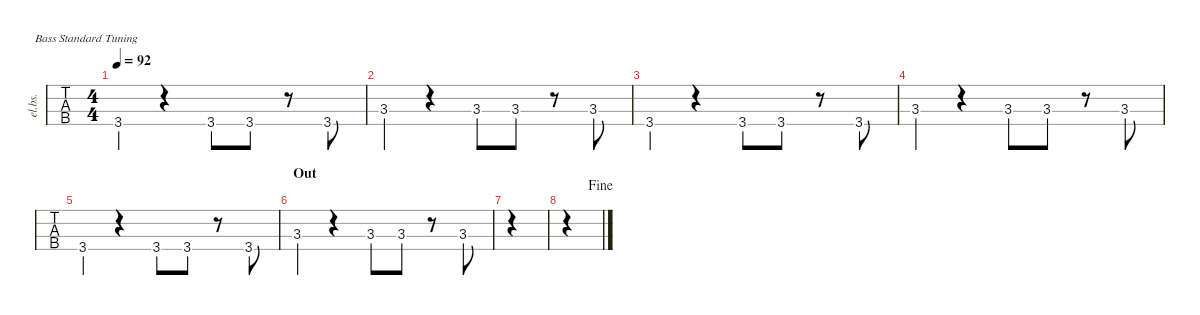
\defaultSystemsLayout 4
\hideDynamics
\bracketExtendMode nobrackets
\track ("Electric Bass" "el.bs.") {defaultSystemsLayout 4 instrument electricbassfinger}
\staff {tabs}
\tuning (G2 D2 A1 E1)
\ts (4 4)
\tempo 92
\clef f4
\ks c
3.4.4{dy mf} r.4 3.4{st}.8 3.4.8 r.8 3.4.8 |
3.3.4 r.4 3.3{st}.8 3.3.8 r.8 3.3.8 |
3.4.4 r.4 3.4{st}.8 3.4.8 r.8 3.4.8 |
3.3.4 r.4 3.3{st}.8 3.3.8 r.8 3.3.8 |
3.4.4 r.4 3.4{st}.8 3.4.8 r.8 3.4.8 |
\section ("" "Out")
3.3.4 r.4 3.3{st}.8 3.3.8 r.8 3.3.8 |
|
\jump fine
